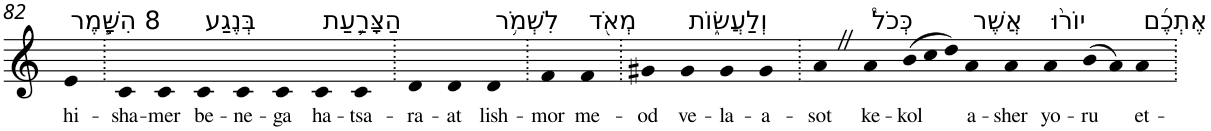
**kern	**text
*part1	*part1
*staff1	*staff1
*I"Piano	*
*I'Pno	*
!!LO:PB:g=z
*clefG2	*
*k[]	*
=82	=82
!LO:TX:a:t=8 הִשָּׁ֧מֶר	!
!	!LO:LY:b
4e	hi-
=83.	=83.
!	!LO:LY:b
4c	-sha-
!	!LO:LY:b
4c	-mer
!LO:TX:a:t=בְּנֶגַע	!
!	!LO:LY:b
4c	be-
!	!LO:LY:b
4c	-ne-
!	!LO:LY:b
4c	-ga
!LO:TX:a:t=הַצָּרַ֛עַת	!
!	!LO:LY:b
4c	ha-
!	!LO:LY:b
4c	-tsa-
=84.	=84.
!	!LO:LY:b
4d	-ra-
!	!LO:LY:b
4d	-at
!LO:TX:a:t=לִשְׁמֹ֥ר	!
!	!LO:LY:b
4d	lish-
=85.	=85.
!	!LO:LY:b
4f	-mor
!LO:TX:a:t=מְאֹ֖ד	!
!	!LO:LY:b
4f	me-
=86.	=86.
!	!LO:LY:b
4g#X	-od
!LO:TX:a:t=וְלַעֲשׂ֑וֹת	!
!	!LO:LY:b
4g#	ve-
!	!LO:LY:b
4g#	-la-
!	!LO:LY:b
4g#	-a-
=87.	=87.
!	!LO:LY:b
4aZ	-sot
!LO:TX:a:t=כְּכֹל֩	!
!	!LO:LY:b
4a	ke-
!	!LO:LY:b
(12b	-kol
12cc	.
12dd)	.
!LO:TX:a:t=אֲשֶׁר	!
!	!LO:LY:b
4a	a-
!	!LO:LY:b
4a	-sher
!LO:TX:a:t=יוֹר֨וּ	!
!	!LO:LY:b
4a	yo-
!	!LO:LY:b
(8b	-ru
8a)	.
!LO:TX:a:t=אֶתְכֶ֜ם	!
!	!LO:LY:b
4a	et-
=.	=.
*-	*-
